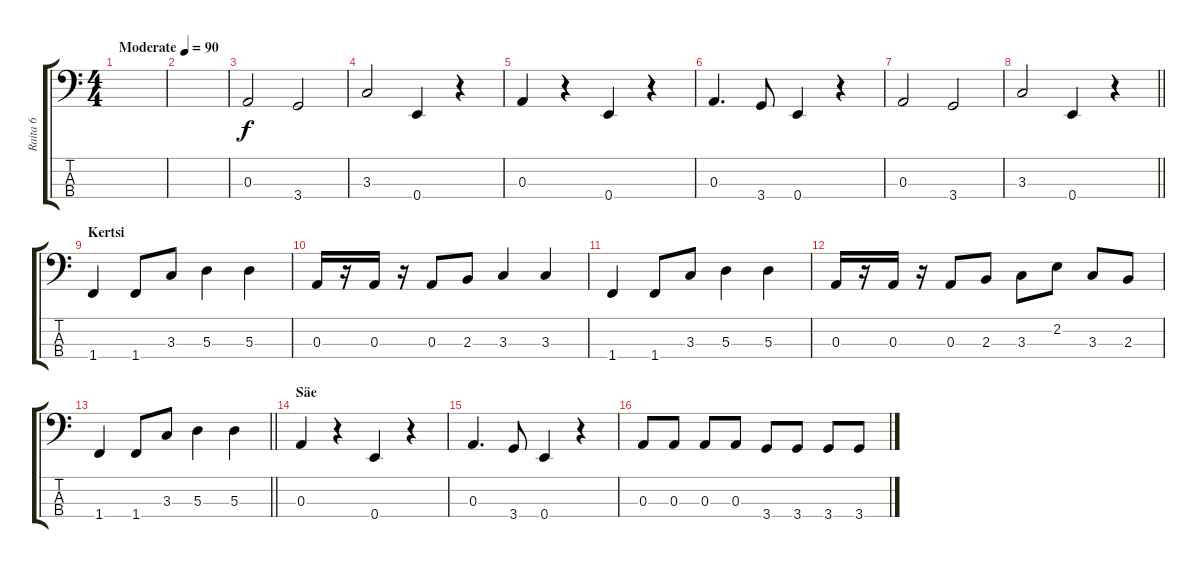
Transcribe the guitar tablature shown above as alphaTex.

\track ("Raita 6" "Raita 6") {instrument electricbasspick}
\staff {score tabs}
\tuning (G2 D2 A1 E1) {hide}
\ts (4 4)
\tempo (90 "Moderate")
\clef f4
\ks c
|
|
0.3.2 3.4.2 |
3.3.2 0.4.4 r.4 |
0.3.4 r.4 0.4.4 r.4 |
0.3.4{d} 3.4.8 0.4.4 r.4 |
0.3.2 3.4.2 |
\barLineRight lightlight
3.3.2 0.4.4 r.4 |
\section ("" "Kertsi")
1.4.4 1.4.8 3.3.8 5.3.4 5.3.4 |
0.3.16 r.16 0.3.16 r.16 0.3.8 2.3.8 3.3.4 3.3.4 |
1.4.4 1.4.8 3.3.8 5.3.4 5.3.4 |
0.3.16 r.16 0.3.16 r.16 0.3.8 2.3.8 3.3.8 2.2.8 3.3.8 2.3.8 |
\barLineRight lightlight
1.4.4 1.4.8 3.3.8 5.3.4 5.3.4 |
\section ("" "Säe")
0.3.4 r.4 0.4.4 r.4 |
0.3.4{d} 3.4.8 0.4.4 r.4 |
0.3.8 0.3.8 0.3.8 0.3.8 3.4.8 3.4.8 3.4.8 3.4.8
